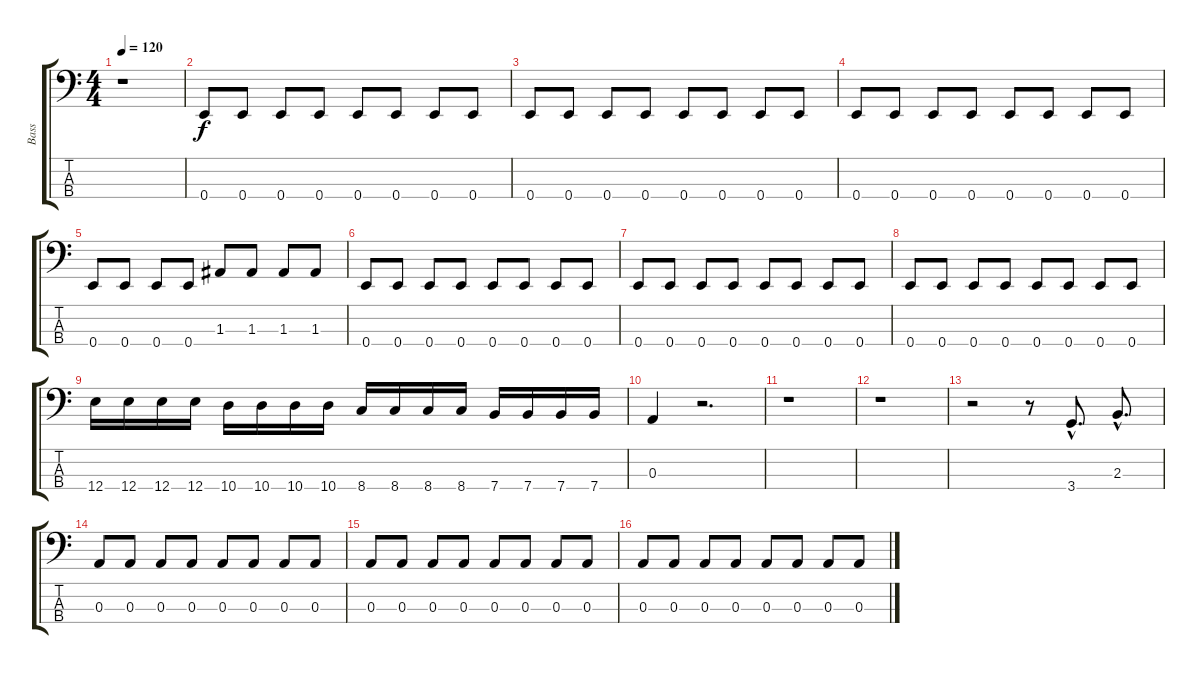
\track ("Bass" "Bass") {instrument electricbassfinger}
\staff {score tabs}
\tuning (G2 D2 A1 E1) {hide}
\ts (4 4)
\tempo 120
\clef f4
\ks c
r.1{dy f instrument electricbassfinger} |
0.4.8 0.4.8 0.4.8 0.4.8 0.4.8 0.4.8 0.4.8 0.4.8 |
0.4.8 0.4.8 0.4.8 0.4.8 0.4.8 0.4.8 0.4.8 0.4.8 |
0.4.8 0.4.8 0.4.8 0.4.8 0.4.8 0.4.8 0.4.8 0.4.8 |
0.4.8 0.4.8 0.4.8 0.4.8 1.3.8 1.3.8 1.3.8 1.3.8 |
0.4.8 0.4.8 0.4.8 0.4.8 0.4.8 0.4.8 0.4.8 0.4.8 |
0.4.8 0.4.8 0.4.8 0.4.8 0.4.8 0.4.8 0.4.8 0.4.8 |
0.4.8 0.4.8 0.4.8 0.4.8 0.4.8 0.4.8 0.4.8 0.4.8 |
12.4.16 12.4.16 12.4.16 12.4.16 10.4.16 10.4.16 10.4.16 10.4.16 8.4.16 8.4.16 8.4.16 8.4.16 7.4.16 7.4.16 7.4.16 7.4.16 |
0.3.4 r.2{d} |
r.1 |
r.1 |
r.2 r.8 3.4{hac}.8{d} 2.3{hac}.8{d} |
0.3.8 0.3.8 0.3.8 0.3.8 0.3.8 0.3.8 0.3.8 0.3.8 |
0.3.8 0.3.8 0.3.8 0.3.8 0.3.8 0.3.8 0.3.8 0.3.8 |
0.3.8 0.3.8 0.3.8 0.3.8 0.3.8 0.3.8 0.3.8 0.3.8
